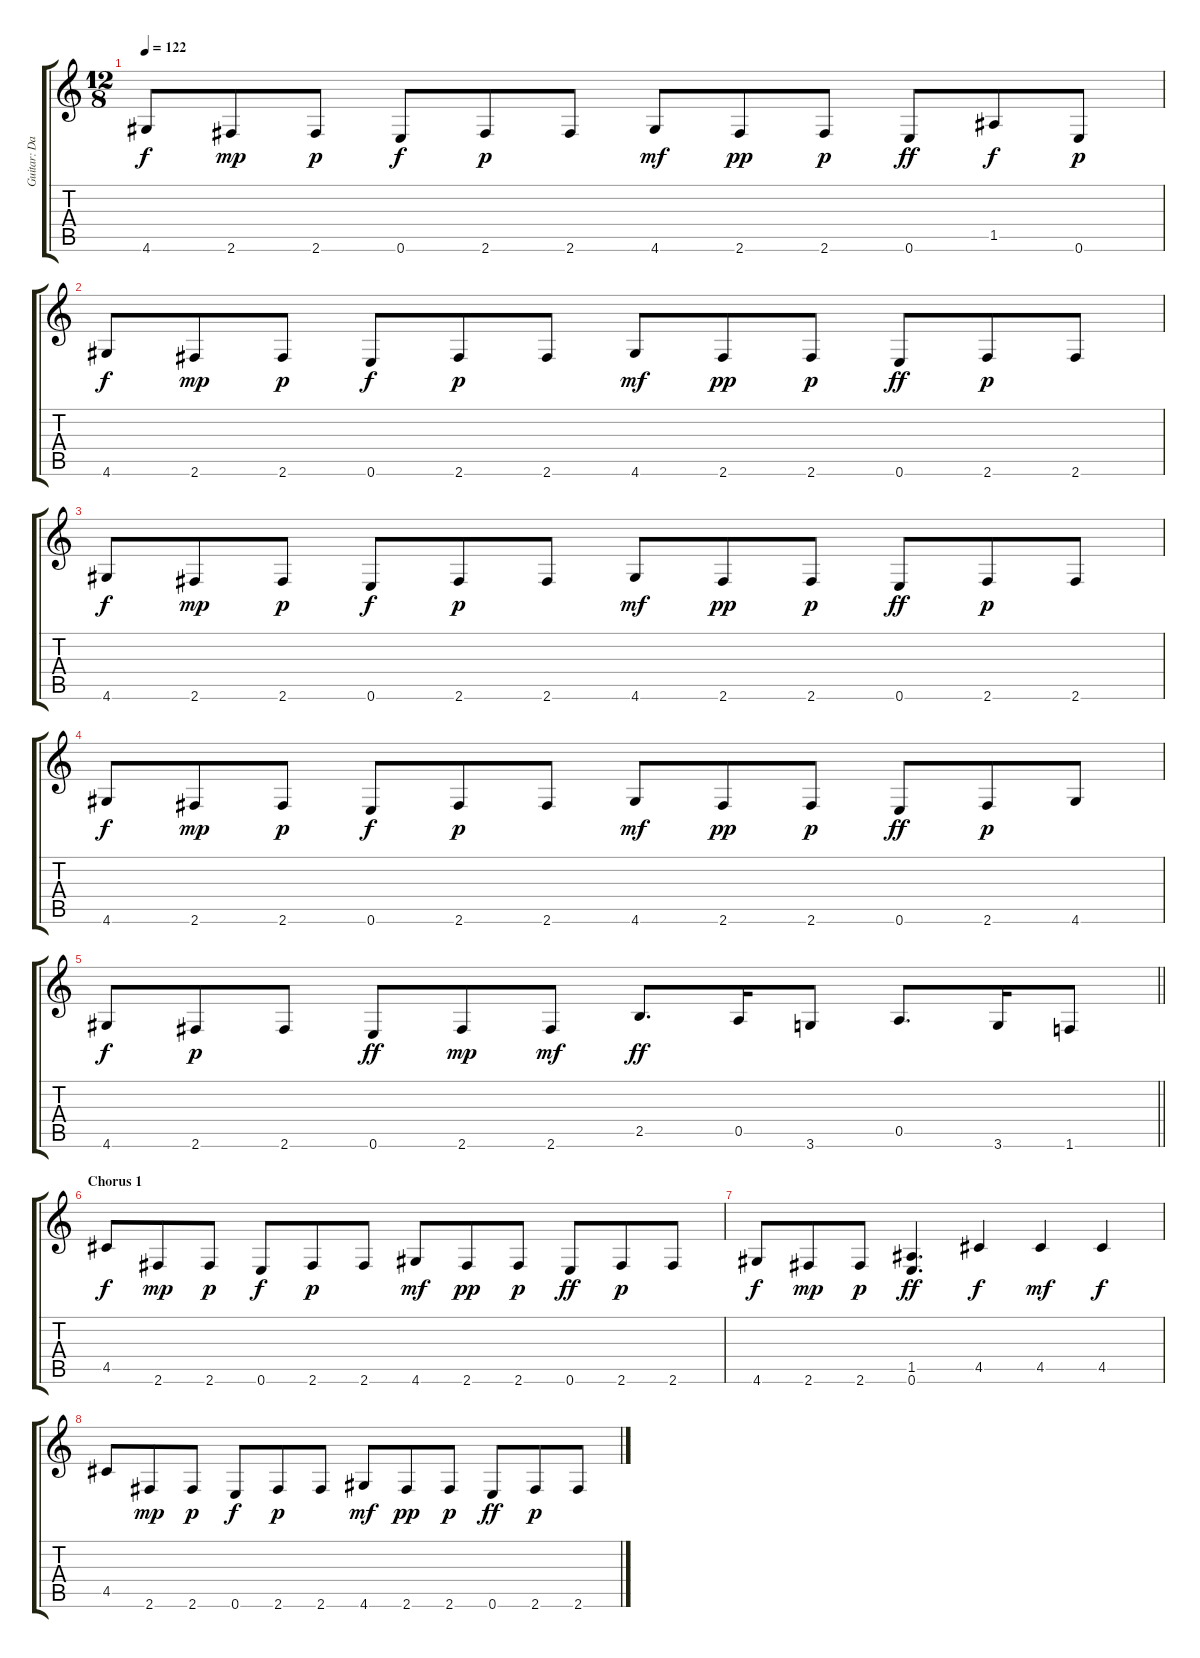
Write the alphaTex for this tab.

\track ("Guitar: Davey Johnstone" "Guitar: Da") {instrument electricguitarjazz}
\staff {score tabs}
\tuning (E4 B3 G3 D3 A2 E2) {hide}
\ts (12 8)
\tempo 122
\clef g2
\ks c
4.6.8{dy f} 2.6.8{dy mp} 2.6.8{dy p} 0.6.8{dy f} 2.6.8{dy p} 2.6.8 4.6.8{dy mf} 2.6.8{dy pp} 2.6.8{dy p} 0.6.8{dy ff} 1.5.8{dy f} 0.6.8{dy p} |
4.6.8{dy f} 2.6.8{dy mp} 2.6.8{dy p} 0.6.8{dy f} 2.6.8{dy p} 2.6.8 4.6.8{dy mf} 2.6.8{dy pp} 2.6.8{dy p} 0.6.8{dy ff} 2.6.8{dy p} 2.6.8 |
4.6.8{dy f} 2.6.8{dy mp} 2.6.8{dy p} 0.6.8{dy f} 2.6.8{dy p} 2.6.8 4.6.8{dy mf} 2.6.8{dy pp} 2.6.8{dy p} 0.6.8{dy ff} 2.6.8{dy p} 2.6.8 |
4.6.8{dy f} 2.6.8{dy mp} 2.6.8{dy p} 0.6.8{dy f} 2.6.8{dy p} 2.6.8 4.6.8{dy mf} 2.6.8{dy pp} 2.6.8{dy p} 0.6.8{dy ff} 2.6.8{dy p} 4.6.8 |
\barLineRight lightlight
4.6.8{dy f} 2.6.8{dy p} 2.6.8 0.6.8{dy ff} 2.6.8{dy mp} 2.6.8{dy mf} 2.5.8{d dy ff} 0.5.16 3.6.8 0.5.8{d} 3.6.16 1.6.8 |
\section ("" "Chorus 1")
4.5.8{dy f} 2.6.8{dy mp} 2.6.8{dy p} 0.6.8{dy f} 2.6.8{dy p} 2.6.8 4.6.8{dy mf} 2.6.8{dy pp} 2.6.8{dy p} 0.6.8{dy ff} 2.6.8{dy p} 2.6.8 |
4.6.8{dy f} 2.6.8{dy mp} 2.6.8{dy p} (1.5 0.6).4{d dy ff} 4.5.4{dy f} 4.5.4{dy mf} 4.5.4{dy f} |
4.5.8 2.6.8{dy mp} 2.6.8{dy p} 0.6.8{dy f} 2.6.8{dy p} 2.6.8 4.6.8{dy mf} 2.6.8{dy pp} 2.6.8{dy p} 0.6.8{dy ff} 2.6.8{dy p} 2.6.8
